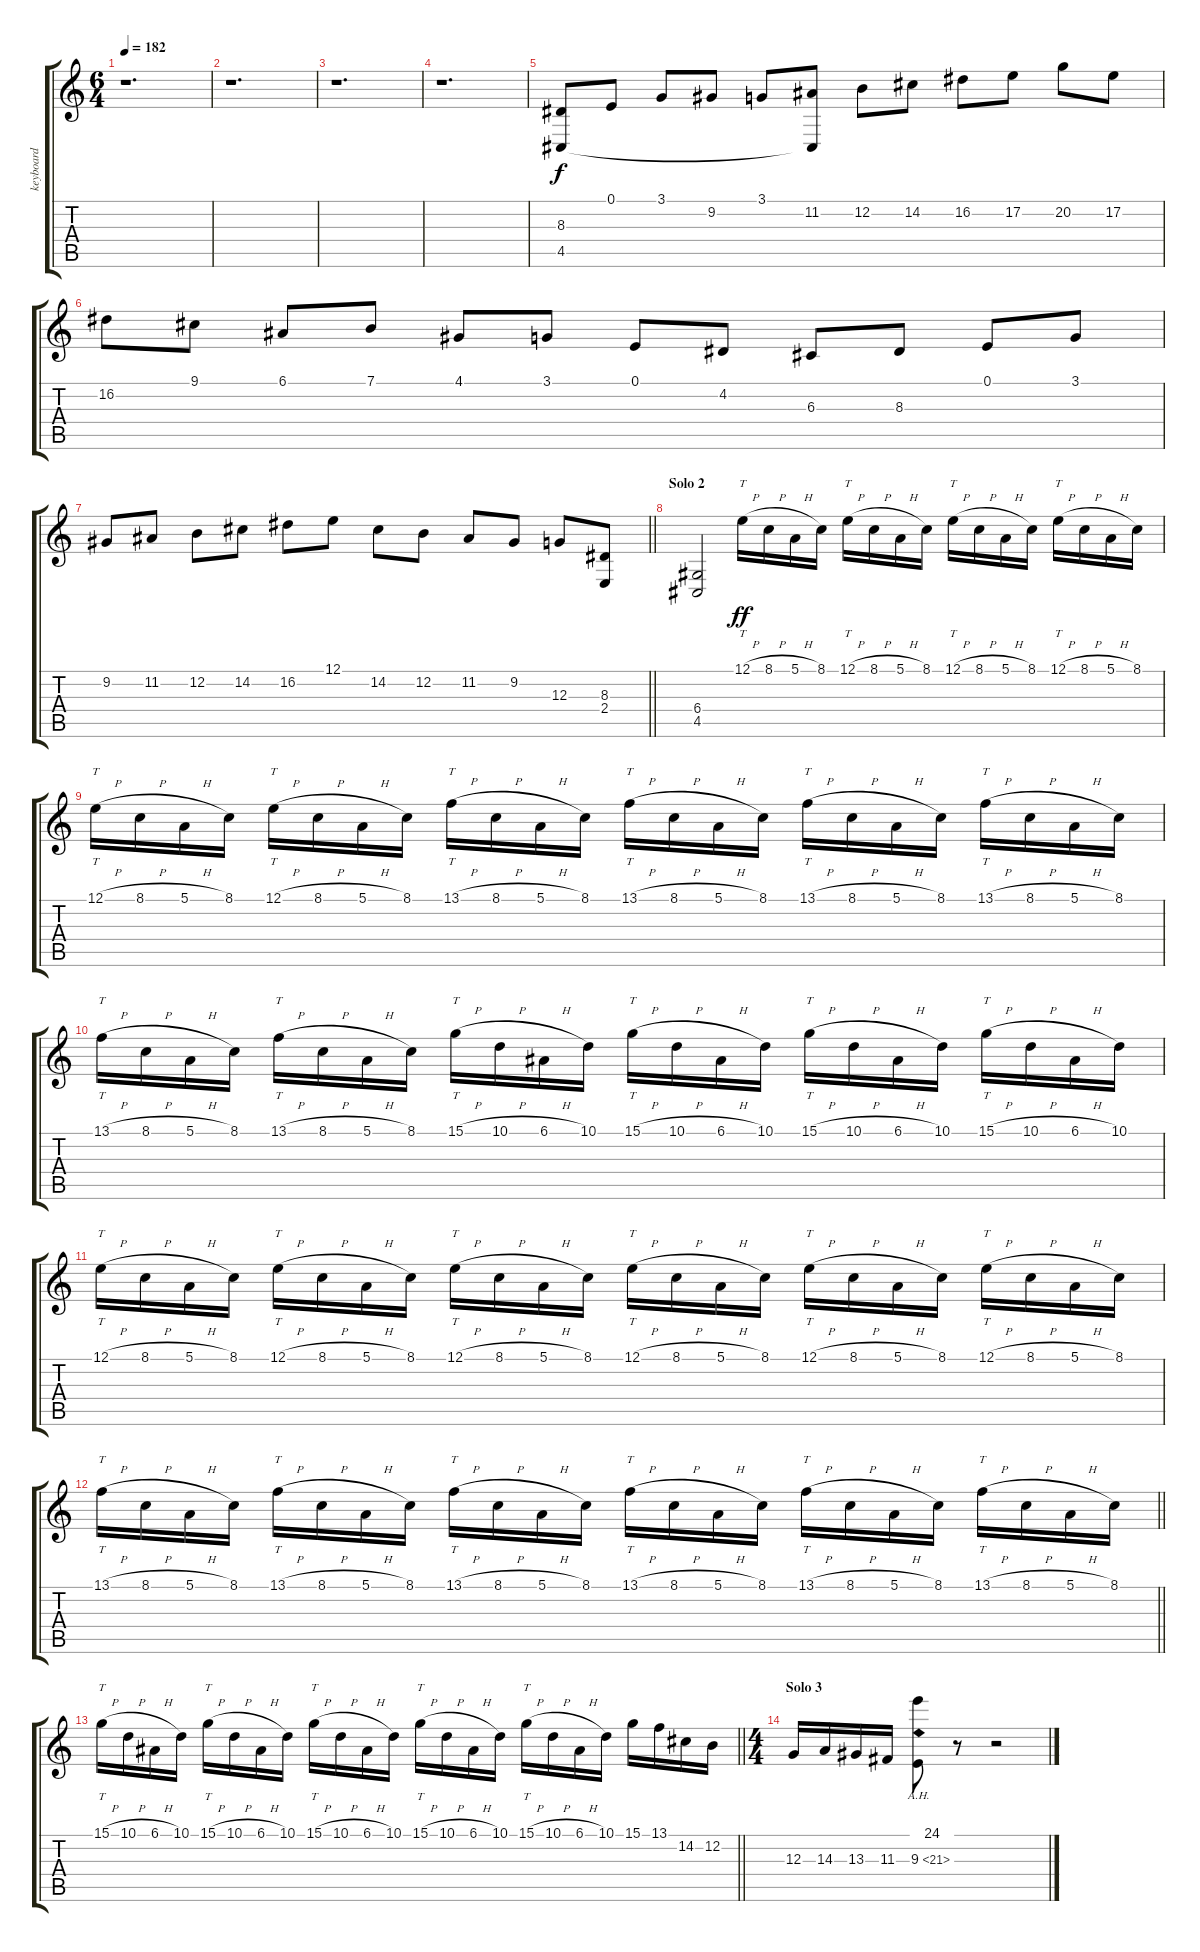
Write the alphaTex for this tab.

\track ("keyboard" "keyboard") {instrument pad7halo}
\staff {score tabs}
\tuning (E4 B3 G3 D3 A2 E2) {hide}
\ts (6 4)
\tempo 182
\clef g2
\ks c
r.1{d dy mf} |
r.1{d} |
r.1{d} |
r.1{d} |
(8.3 4.5).8{dy f instrument honkytonkpiano} 0.1.8 3.1.8 9.2.8 3.1.8 (11.2 4.5{t}).8 12.2.8 14.2.8 16.2.8 17.2.8 20.2.8 17.2.8 |
16.2.8 9.1.8 6.1.8 7.1.8 4.1.8 3.1.8 0.1.8 4.2.8 6.3.8 8.3.8 0.1.8 3.1.8 |
\barLineRight lightlight
9.2.8 11.2.8 12.2.8 14.2.8 16.2.8 12.1.8 14.2.8 12.2.8 11.2.8 9.2.8 12.3.8 (8.3 2.4).8 |
\section ("" "Solo 2")
(6.4 4.5).2 12.1{h}.16{tt dy ff volume 16 instrument harpsichord} 8.1{h}.16 5.1{h}.16 8.1.16 12.1{h}.16{tt} 8.1{h}.16 5.1{h}.16 8.1.16 12.1{h}.16{tt} 8.1{h}.16 5.1{h}.16 8.1.16 12.1{h}.16{tt} 8.1{h}.16 5.1{h}.16 8.1.16 |
12.1{h}.16{tt} 8.1{h}.16 5.1{h}.16 8.1.16 12.1{h}.16{tt} 8.1{h}.16 5.1{h}.16 8.1.16 13.1{h}.16{tt} 8.1{h}.16 5.1{h}.16 8.1.16 13.1{h}.16{tt} 8.1{h}.16 5.1{h}.16 8.1.16 13.1{h}.16{tt} 8.1{h}.16 5.1{h}.16 8.1.16 13.1{h}.16{tt} 8.1{h}.16 5.1{h}.16 8.1.16 |
13.1{h}.16{tt} 8.1{h}.16 5.1{h}.16 8.1.16 13.1{h}.16{tt} 8.1{h}.16 5.1{h}.16 8.1.16 15.1{h}.16{tt} 10.1{h}.16 6.1{h}.16 10.1.16 15.1{h}.16{tt} 10.1{h}.16 6.1{h}.16 10.1.16 15.1{h}.16{tt} 10.1{h}.16 6.1{h}.16 10.1.16 15.1{h}.16{tt} 10.1{h}.16 6.1{h}.16 10.1.16 |
12.1{h}.16{tt} 8.1{h}.16 5.1{h}.16 8.1.16 12.1{h}.16{tt} 8.1{h}.16 5.1{h}.16 8.1.16 12.1{h}.16{tt} 8.1{h}.16 5.1{h}.16 8.1.16 12.1{h}.16{tt} 8.1{h}.16 5.1{h}.16 8.1.16 12.1{h}.16{tt} 8.1{h}.16 5.1{h}.16 8.1.16 12.1{h}.16{tt} 8.1{h}.16 5.1{h}.16 8.1.16 |
\barLineRight lightlight
13.1{h}.16{tt} 8.1{h}.16 5.1{h}.16 8.1.16 13.1{h}.16{tt} 8.1{h}.16 5.1{h}.16 8.1.16 13.1{h}.16{tt} 8.1{h}.16 5.1{h}.16 8.1.16 13.1{h}.16{tt} 8.1{h}.16 5.1{h}.16 8.1.16 13.1{h}.16{tt} 8.1{h}.16 5.1{h}.16 8.1.16 13.1{h}.16{tt} 8.1{h}.16 5.1{h}.16 8.1.16 |
\barLineRight lightlight
15.1{h}.16{tt} 10.1{h}.16 6.1{h}.16 10.1.16 15.1{h}.16{tt} 10.1{h}.16 6.1{h}.16 10.1.16 15.1{h}.16{tt} 10.1{h}.16 6.1{h}.16 10.1.16 15.1{h}.16{tt} 10.1{h}.16 6.1{h}.16 10.1.16 15.1{h}.16{tt} 10.1{h}.16 6.1{h}.16 10.1.16 15.1.16 13.1.16 14.2.16 12.2.16 |
\ts (4 4)
\section ("" "Solo 3")
12.3.16 14.3.16 13.3.16 11.3.16 (24.1 9.3{ah 12}).8 r.8 r.2
